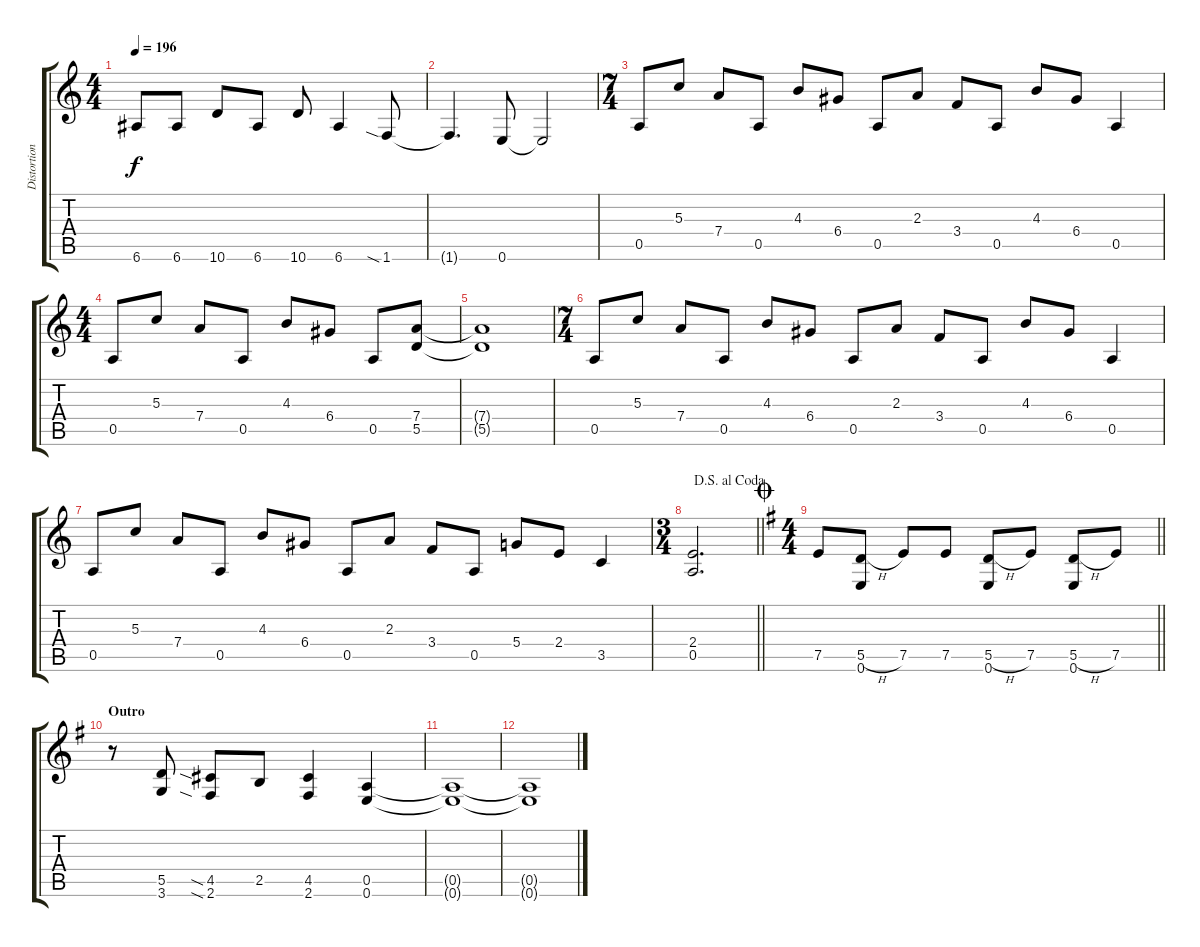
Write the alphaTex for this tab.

\track ("Distortion Gtr" "Distortion") {instrument distortionguitar}
\staff {score tabs}
\tuning (E4 B3 G3 D3 A2 E2) {hide}
\ts (4 4)
\tempo 196
\clef g2
\ks c
6.6{t}.8{dy f} 6.6.8 10.6.8 6.6.8 10.6.8 6.6.4 1.6{sia}.8 |
1.6{t}.4{d} 0.6.8 0.6{t}.2 |
\ts (7 4)
0.5.8 5.3.8 7.4.8 0.5.8 4.3.8 6.4.8 0.5.8 2.3.8 3.4.8 0.5.8 4.3.8 6.4.8 0.5.4 |
\ts (4 4)
0.5.8 5.3.8 7.4.8 0.5.8 4.3.8 6.4.8 0.5.8 (7.4 5.5).8 |
(7.4{t} 5.5{t}).1 |
\ts (7 4)
0.5.8 5.3.8 7.4.8 0.5.8 4.3.8 6.4.8 0.5.8 2.3.8 3.4.8 0.5.8 4.3.8 6.4.8 0.5.4 |
0.5.8 5.3.8 7.4.8 0.5.8 4.3.8 6.4.8 0.5.8 2.3.8 3.4.8 0.5.8 5.4.8 2.4.8 3.5.4 |
\ts (3 4)
\jump dalsegnoalcoda
\barLineRight lightlight
(2.4 0.5).2{d} |
\ts (4 4)
\jump coda
\barLineRight lightlight
\ks g
7.5.8 (5.5{h} 0.6).8 7.5.8 7.5.8 (5.5{h} 0.6).8 7.5.8 (5.5{h} 0.6).8 7.5.8 |
\section ("" "Outro")
r.8 (5.5 3.6).8 (4.5{sia} 2.6{sia}).8 2.5.8 (4.5 2.6).4 (0.5 0.6).4 |
(0.5{t} 0.6{t}).1 |
(0.5{t} 0.6{t}).1
